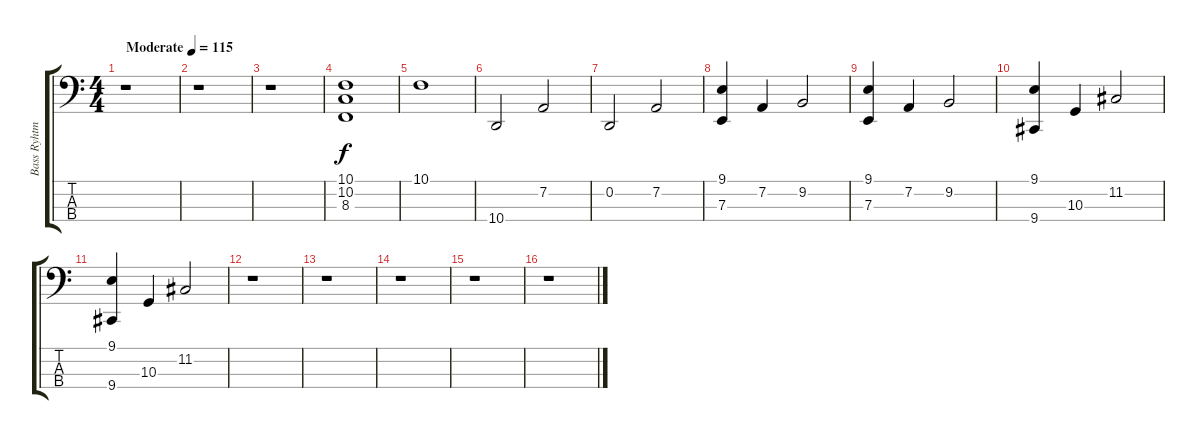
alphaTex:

\track ("Bass Ryhtm" "Bass Ryhtm") {instrument synthstrings1}
\staff {score tabs}
\tuning (G2 D2 A1 E1) {hide}
\ts (4 4)
\tempo (115 "Moderate")
\clef f4
\ks c
r.1{dy f instrument synthstrings1} |
r.1 |
r.1 |
(10.1 10.2 8.3).1 |
10.1.1 |
10.4.2 7.2.2 |
0.2.2 7.2.2 |
(9.1 7.3).4 7.2.4 9.2.2 |
(9.1 7.3).4 7.2.4 9.2.2 |
(9.1 9.4).4 10.3.4 11.2.2 |
(9.1 9.4).4 10.3.4 11.2.2 |
r.1 |
r.1 |
r.1 |
r.1 |
r.1
